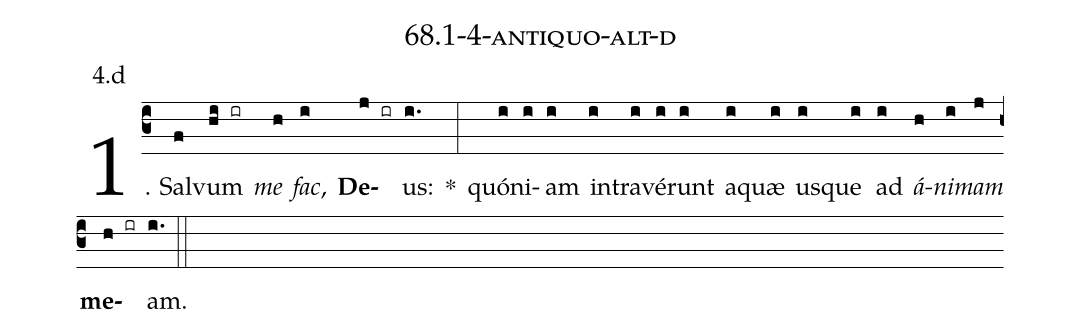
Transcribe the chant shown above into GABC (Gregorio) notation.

name: 68.1-4-antiquo-alt-d;
annotation: 4.d;
%%
(c3)1. Sal(f)vum(hi ir) <i>me</i>(h) <i>fac</i>,(i) <b>De</b>(j ir)us:(i.) *(:) quón(i)i(i)am(i) in(i)tra(i)vé(i)runt(i) a(i)quæ(i) us(i)que(i) ad(i) <i>á</i>(h)<i>ni</i>(i)<i>mam</i>(j) <b>me</b>(h ir)am.(i.) (::)


%E(i) u(h) o(i) u(j) a(h) e.(i.) (::)
